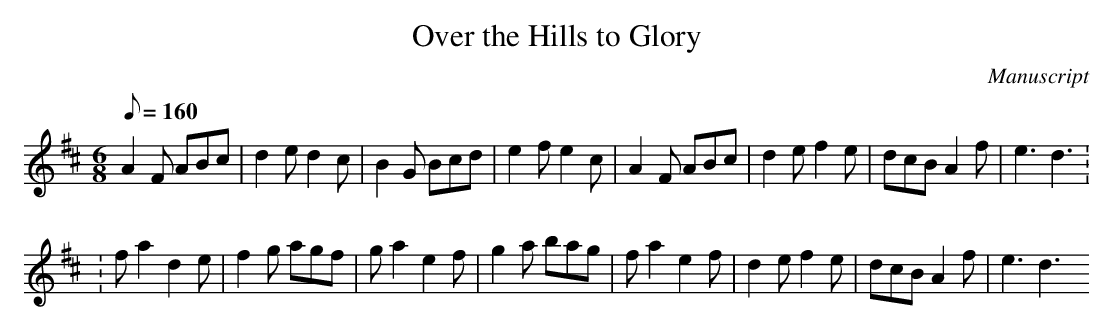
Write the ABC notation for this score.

X:1
T: Over the Hills to Glory
M:6/8
L:1/8
Q:160
O:Manuscript
K:D
A2 F ABc|d2 e d2 c|B2 G Bcd|e2 f e2 c|A2 F ABc|d2 e f2 e|dcB A2 f|e3 d3:
:\
f a2 d2 e|f2 g agf|g a2 e2 f|g2 a bag|f a2 e2 f|d2 e f2 e|dcB A2 f|e3 d3
:|
